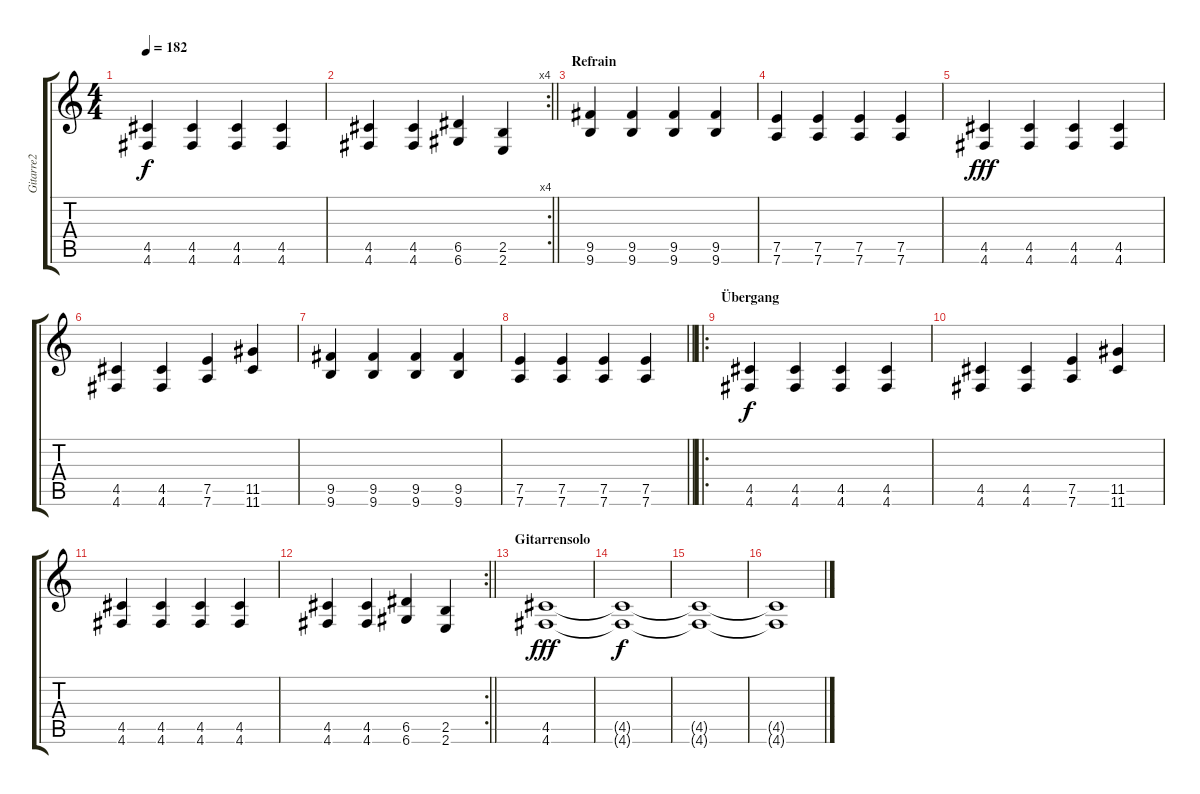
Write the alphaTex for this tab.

\track ("Gitarre2" "Gitarre2") {instrument distortionguitar}
\staff {score tabs}
\tuning (E4 A3 G3 D3 A2 D2) {hide}
\ts (4 4)
\tempo 182
\clef g2
\ks c
(4.5 4.6).4{dy f} (4.5 4.6).4 (4.5 4.6).4 (4.5 4.6).4 |
\rc 4
\barLineRight lightlight
(4.5 4.6).4 (4.5 4.6).4 (6.5 6.6).4 (2.5 2.6).4 |
\section ("" "Refrain")
(9.5 9.6).4 (9.5 9.6).4 (9.5 9.6).4 (9.5 9.6).4 |
(7.5 7.6).4 (7.5 7.6).4 (7.5 7.6).4 (7.5 7.6).4 |
(4.5 4.6).4{dy fff} (4.5 4.6).4 (4.5 4.6).4 (4.5 4.6).4 |
(4.5 4.6).4 (4.5 4.6).4 (7.5 7.6).4 (11.5 11.6).4 |
(9.5 9.6).4 (9.5 9.6).4 (9.5 9.6).4 (9.5 9.6).4 |
\barLineRight lightlight
(7.5 7.6).4 (7.5 7.6).4 (7.5 7.6).4 (7.5 7.6).4 |
\ro
\section ("" "Übergang")
(4.5 4.6).4{dy f} (4.5 4.6).4 (4.5 4.6).4 (4.5 4.6).4 |
(4.5 4.6).4 (4.5 4.6).4 (7.5 7.6).4 (11.5 11.6).4 |
(4.5 4.6).4 (4.5 4.6).4 (4.5 4.6).4 (4.5 4.6).4 |
\rc 2
\barLineRight lightlight
(4.5 4.6).4 (4.5 4.6).4 (6.5 6.6).4 (2.5 2.6).4 |
\section ("" "Gitarrensolo")
(4.5 4.6).1{dy fff} |
(4.5{t} 4.6{t}).1{dy f} |
(4.5{t} 4.6{t}).1 |
(4.5{t} 4.6{t}).1
